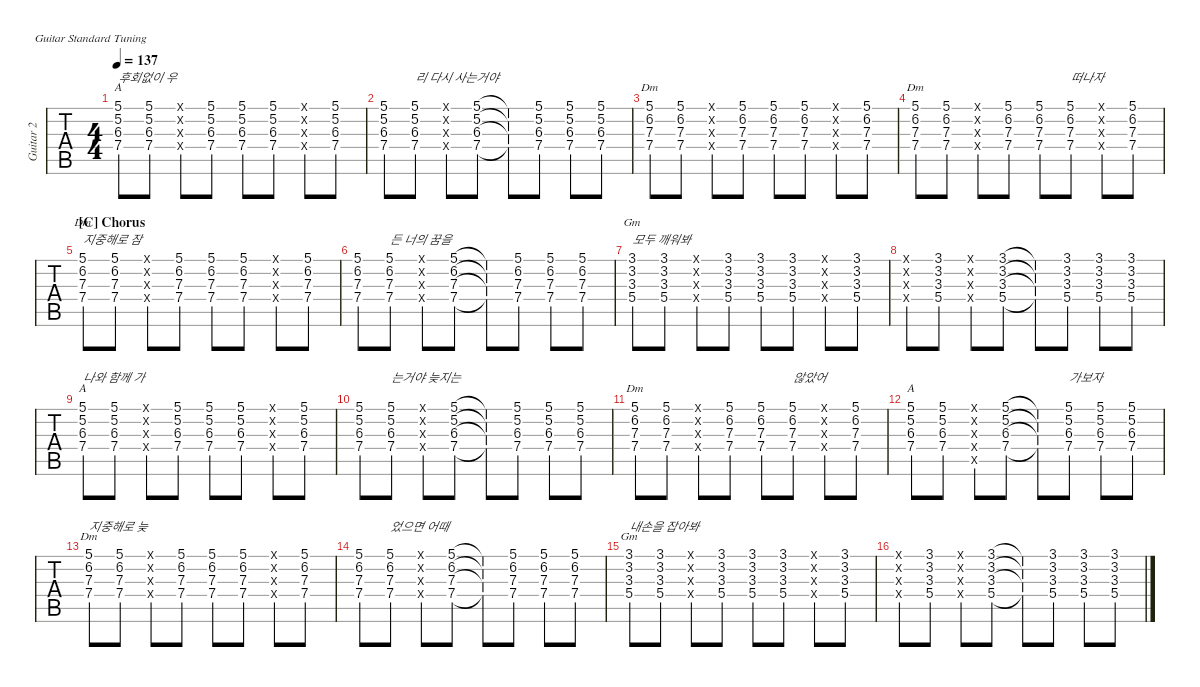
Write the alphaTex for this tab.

\defaultSystemsLayout 4
\hideDynamics
\bracketExtendMode nobrackets
\track ("Guitar2" "Guitar 2") {defaultSystemsLayout 4 instrument electricguitarclean}
\staff {tabs}
\tuning (E4 B3 G3 D3 A2 E2)
\chord ("Dm" 5 6 7 7 x x) {firstfret 5 showdiagram false showfingering false}
\chord ("A" 5 5 7 7 x x) {firstfret 5 showdiagram false showfingering false barre 5}
\chord ("Gm" 3 3 3 5 x x) {showdiagram false showfingering false barre (3 3)}
\chord ("A" 5 5 6 7 x x) {firstfret 5 showdiagram false showfingering false barre 5}
\ts (4 4)
\tempo 137
\clef g2
\ks f
(5.2{acc forcenatural} 7.4{acc forcenatural} 6.3{acc b} 5.1{acc forcenatural}).8{ch "A" txt "후회없이 우" dy mf} (5.2{acc forcenatural} 7.4{acc forcenatural} 6.3{acc b} 5.1{acc forcenatural}).8 (2.4{x acc forcenatural} 0.3{x acc forcenatural} 2.2{x acc b} 0.1{x acc forcenatural}).8 (5.2{acc forcenatural} 7.4{acc forcenatural} 6.3{acc b} 5.1{acc forcenatural}).8 (5.2{acc forcenatural} 7.4{acc forcenatural} 6.3{acc b} 5.1{acc forcenatural}).8 (5.2{acc forcenatural} 7.4{acc forcenatural} 6.3{acc b} 5.1{acc forcenatural}).8 (2.4{x acc forcenatural} 0.3{x acc forcenatural} 2.2{x acc b} 0.1{x acc forcenatural}).8 (5.2{acc forcenatural} 7.4{acc forcenatural} 6.3{acc b} 5.1{acc forcenatural}).8 |
(5.2{acc forcenatural} 7.4{acc forcenatural} 6.3{acc b} 5.1{acc forcenatural}).8 (5.2{acc forcenatural} 7.4{acc forcenatural} 6.3{acc b} 5.1{acc forcenatural}).8{txt "리 다시 사는거야"} (2.4{x acc forcenatural} 0.3{x acc forcenatural} 2.2{x acc b} 3.1{x acc forcenatural}).8 (5.2{acc forcenatural} 7.4{acc forcenatural} 6.3{acc b} 5.1{acc forcenatural}).8 (5.2{t acc forcenatural} 7.4{t acc forcenatural} 6.3{t acc b} 5.1{t acc forcenatural}).8 (5.2{acc forcenatural} 7.4{acc forcenatural} 6.3{acc b} 5.1{acc forcenatural}).8 (5.2{acc forcenatural} 7.4{acc forcenatural} 6.3{acc b} 5.1{acc forcenatural}).8 (5.2{acc forcenatural} 7.4{acc forcenatural} 6.3{acc b} 5.1{acc forcenatural}).8 |
(7.4{acc forcenatural} 7.3{acc forcenatural} 6.2{acc forcenatural} 5.1{acc forcenatural}).8{ch "Dm"} (7.4{acc forcenatural} 7.3{acc forcenatural} 6.2{acc forcenatural} 5.1{acc forcenatural}).8 (0.4{x acc forcenatural} 2.3{x acc forcenatural} 3.2{x acc forcenatural} 1.1{x acc forcenatural}).8 (7.4{acc forcenatural} 7.3{acc forcenatural} 6.2{acc forcenatural} 5.1{acc forcenatural}).8 (7.4{acc forcenatural} 7.3{acc forcenatural} 6.2{acc forcenatural} 5.1{acc forcenatural}).8 (7.4{acc forcenatural} 7.3{acc forcenatural} 6.2{acc forcenatural} 5.1{acc forcenatural}).8 (0.4{x acc forcenatural} 2.3{x acc forcenatural} 3.2{x acc forcenatural} 1.1{x acc forcenatural}).8 (7.4{acc forcenatural} 7.3{acc forcenatural} 6.2{acc forcenatural} 5.1{acc forcenatural}).8 |
(7.4{acc forcenatural} 7.3{acc forcenatural} 6.2{acc forcenatural} 5.1{acc forcenatural}).8{ch "Dm"} (7.4{acc forcenatural} 7.3{acc forcenatural} 6.2{acc forcenatural} 5.1{acc forcenatural}).8 (0.4{x acc forcenatural} 2.3{x acc forcenatural} 3.2{x acc forcenatural} 1.1{x acc forcenatural}).8 (7.4{acc forcenatural} 7.3{acc forcenatural} 6.2{acc forcenatural} 5.1{acc forcenatural}).8 (7.4{acc forcenatural} 7.3{acc forcenatural} 6.2{acc forcenatural} 5.1{acc forcenatural}).8 (7.4{acc forcenatural} 7.3{acc forcenatural} 6.2{acc forcenatural} 5.1{acc forcenatural}).8{txt "떠나자"} (0.4{x acc forcenatural} 2.3{x acc forcenatural} 3.2{x acc forcenatural} 1.1{x acc forcenatural}).8 (7.4{acc forcenatural} 7.3{acc forcenatural} 6.2{acc forcenatural} 5.1{acc forcenatural}).8 |
\section ("C" "Chorus")
(7.4{acc forcenatural} 7.3{acc forcenatural} 6.2{acc forcenatural} 5.1{acc forcenatural}).8{ch "Dm" txt "지중해로 잠"} (7.4{acc forcenatural} 7.3{acc forcenatural} 6.2{acc forcenatural} 5.1{acc forcenatural}).8 (0.4{x acc forcenatural} 2.3{x acc forcenatural} 3.2{x acc forcenatural} 1.1{x acc forcenatural}).8 (7.4{acc forcenatural} 7.3{acc forcenatural} 6.2{acc forcenatural} 5.1{acc forcenatural}).8 (7.4{acc forcenatural} 7.3{acc forcenatural} 6.2{acc forcenatural} 5.1{acc forcenatural}).8 (7.4{acc forcenatural} 7.3{acc forcenatural} 6.2{acc forcenatural} 5.1{acc forcenatural}).8 (0.4{x acc forcenatural} 2.3{x acc forcenatural} 3.2{x acc forcenatural} 1.1{x acc forcenatural}).8 (7.4{acc forcenatural} 7.3{acc forcenatural} 6.2{acc forcenatural} 5.1{acc forcenatural}).8 |
(7.4{acc forcenatural} 7.3{acc forcenatural} 6.2{acc forcenatural} 5.1{acc forcenatural}).8 (7.4{acc forcenatural} 7.3{acc forcenatural} 6.2{acc forcenatural} 5.1{acc forcenatural}).8{txt "든 너의 꿈을"} (0.4{x acc forcenatural} 2.3{x acc forcenatural} 3.2{x acc forcenatural} 1.1{x acc forcenatural}).8 (7.4{acc forcenatural} 7.3{acc forcenatural} 6.2{acc forcenatural} 5.1{acc forcenatural}).8 (7.4{t acc forcenatural} 7.3{t acc forcenatural} 6.2{t acc forcenatural} 5.1{t acc forcenatural}).8 (7.4{acc forcenatural} 7.3{acc forcenatural} 6.2{acc forcenatural} 5.1{acc forcenatural}).8 (7.4{acc forcenatural} 7.3{acc forcenatural} 6.2{acc forcenatural} 5.1{acc forcenatural}).8 (7.4{acc forcenatural} 7.3{acc forcenatural} 6.2{acc forcenatural} 5.1{acc forcenatural}).8 |
(5.4{acc forcenatural} 3.3{acc b} 3.2{acc forcenatural} 3.1{acc forcenatural}).8{ch "Gm" txt "모두 깨워봐"} (5.4{acc forcenatural} 3.3{acc b} 3.2{acc forcenatural} 3.1{acc forcenatural}).8 (5.4{x acc forcenatural} 4.3{x acc forcenatural} 3.2{x acc forcenatural} 3.1{x acc forcenatural}).8 (5.4{acc forcenatural} 3.3{acc b} 3.2{acc forcenatural} 3.1{acc forcenatural}).8 (5.4{acc forcenatural} 3.3{acc b} 3.2{acc forcenatural} 3.1{acc forcenatural}).8 (5.4{acc forcenatural} 3.3{acc b} 3.2{acc forcenatural} 3.1{acc forcenatural}).8 (5.4{x acc forcenatural} 4.3{x acc forcenatural} 3.2{x acc forcenatural} 3.1{x acc forcenatural}).8 (5.4{acc forcenatural} 3.3{acc b} 3.2{acc forcenatural} 3.1{acc forcenatural}).8 |
(5.4{x acc forcenatural} 4.3{x acc forcenatural} 3.2{x acc forcenatural} 3.1{x acc forcenatural}).8 (5.4{acc forcenatural} 3.3{acc b} 3.2{acc forcenatural} 3.1{acc forcenatural}).8 (5.4{x acc forcenatural} 4.3{x acc forcenatural} 3.2{x acc forcenatural} 3.1{x acc forcenatural}).8 (5.4{acc forcenatural} 3.3{acc b} 3.2{acc forcenatural} 3.1{acc forcenatural}).8 (5.4{t acc forcenatural} 3.3{t acc b} 3.2{t acc forcenatural} 3.1{t acc forcenatural}).8 (5.4{acc forcenatural} 3.3{acc b} 3.2{acc forcenatural} 3.1{acc forcenatural}).8 (5.4{acc forcenatural} 3.3{acc b} 3.2{acc forcenatural} 3.1{acc forcenatural}).8 (5.4{acc forcenatural} 3.3{acc b} 3.2{acc forcenatural} 3.1{acc forcenatural}).8 |
(5.2{acc forcenatural} 7.4{acc forcenatural} 6.3{acc b} 5.1{acc forcenatural}).8{ch "A" txt "나와 함께 가"} (5.2{acc forcenatural} 7.4{acc forcenatural} 6.3{acc b} 5.1{acc forcenatural}).8 (2.4{x acc forcenatural} 0.3{x acc forcenatural} 2.2{x acc b} 0.1{x acc forcenatural}).8 (5.2{acc forcenatural} 7.4{acc forcenatural} 6.3{acc b} 5.1{acc forcenatural}).8 (5.2{acc forcenatural} 7.4{acc forcenatural} 6.3{acc b} 5.1{acc forcenatural}).8 (5.2{acc forcenatural} 7.4{acc forcenatural} 6.3{acc b} 5.1{acc forcenatural}).8 (2.4{x acc forcenatural} 0.3{x acc forcenatural} 2.2{x acc b} 0.1{x acc forcenatural}).8 (5.2{acc forcenatural} 7.4{acc forcenatural} 6.3{acc b} 5.1{acc forcenatural}).8 |
(5.2{acc forcenatural} 7.4{acc forcenatural} 6.3{acc b} 5.1{acc forcenatural}).8 (5.2{acc forcenatural} 7.4{acc forcenatural} 6.3{acc b} 5.1{acc forcenatural}).8{txt "는거야 늦지는"} (2.4{x acc forcenatural} 0.3{x acc forcenatural} 2.2{x acc b} 3.1{x acc forcenatural}).8 (5.2{acc forcenatural} 7.4{acc forcenatural} 6.3{acc b} 5.1{acc forcenatural}).8 (5.2{t acc forcenatural} 7.4{t acc forcenatural} 6.3{t acc b} 5.1{t acc forcenatural}).8 (5.2{acc forcenatural} 7.4{acc forcenatural} 6.3{acc b} 5.1{acc forcenatural}).8 (5.2{acc forcenatural} 7.4{acc forcenatural} 6.3{acc b} 5.1{acc forcenatural}).8 (5.2{acc forcenatural} 7.4{acc forcenatural} 6.3{acc b} 5.1{acc forcenatural}).8 |
(7.4{acc forcenatural} 7.3{acc forcenatural} 6.2{acc forcenatural} 5.1{acc forcenatural}).8{ch "Dm"} (7.4{acc forcenatural} 7.3{acc forcenatural} 6.2{acc forcenatural} 5.1{acc forcenatural}).8 (0.4{x acc forcenatural} 2.3{x acc forcenatural} 3.2{x acc forcenatural} 1.1{x acc forcenatural}).8 (7.4{acc forcenatural} 7.3{acc forcenatural} 6.2{acc forcenatural} 5.1{acc forcenatural}).8 (7.4{acc forcenatural} 7.3{acc forcenatural} 6.2{acc forcenatural} 5.1{acc forcenatural}).8 (7.4{acc forcenatural} 7.3{acc forcenatural} 6.2{acc forcenatural} 5.1{acc forcenatural}).8{txt "않았어"} (0.4{x acc forcenatural} 2.3{x acc forcenatural} 3.2{x acc forcenatural} 1.1{x acc forcenatural}).8 (7.4{acc forcenatural} 7.3{acc forcenatural} 6.2{acc forcenatural} 5.1{acc forcenatural}).8 |
(7.4{acc forcenatural} 6.3{acc b} 5.2{acc forcenatural} 5.1{acc forcenatural}).8{ch "A"} (7.4{acc forcenatural} 6.3{acc b} 5.2{acc forcenatural} 5.1{acc forcenatural}).8 (0.5{x acc forcenatural} 2.4{x acc forcenatural} 2.3{x acc forcenatural} 3.2{x acc forcenatural} 0.1{x acc forcenatural}).8 (7.4{acc forcenatural} 6.3{acc b} 5.2{acc forcenatural} 5.1{acc forcenatural}).8 (7.4{t acc forcenatural} 6.3{t acc b} 5.2{t acc forcenatural} 5.1{t acc forcenatural}).8 (7.4{acc forcenatural} 6.3{acc b} 5.2{acc forcenatural} 5.1{acc forcenatural}).8{txt "가보자"} (7.4{acc forcenatural} 6.3{acc b} 5.2{acc forcenatural} 5.1{acc forcenatural}).8 (7.4{acc forcenatural} 6.3{acc b} 5.2{acc forcenatural} 5.1{acc forcenatural}).8 |
(7.4{acc forcenatural} 7.3{acc forcenatural} 6.2{acc forcenatural} 5.1{acc forcenatural}).8{ch "Dm" txt "지중해로 늦"} (7.4{acc forcenatural} 7.3{acc forcenatural} 6.2{acc forcenatural} 5.1{acc forcenatural}).8 (0.4{x acc forcenatural} 2.3{x acc forcenatural} 3.2{x acc forcenatural} 1.1{x acc forcenatural}).8 (7.4{acc forcenatural} 7.3{acc forcenatural} 6.2{acc forcenatural} 5.1{acc forcenatural}).8 (7.4{acc forcenatural} 7.3{acc forcenatural} 6.2{acc forcenatural} 5.1{acc forcenatural}).8 (7.4{acc forcenatural} 7.3{acc forcenatural} 6.2{acc forcenatural} 5.1{acc forcenatural}).8 (0.4{x acc forcenatural} 2.3{x acc forcenatural} 3.2{x acc forcenatural} 1.1{x acc forcenatural}).8 (7.4{acc forcenatural} 7.3{acc forcenatural} 6.2{acc forcenatural} 5.1{acc forcenatural}).8 |
(7.4{acc forcenatural} 7.3{acc forcenatural} 6.2{acc forcenatural} 5.1{acc forcenatural}).8 (7.4{acc forcenatural} 7.3{acc forcenatural} 6.2{acc forcenatural} 5.1{acc forcenatural}).8{txt "었으면 어때"} (0.4{x acc forcenatural} 2.3{x acc forcenatural} 3.2{x acc forcenatural} 1.1{x acc forcenatural}).8 (7.4{acc forcenatural} 7.3{acc forcenatural} 6.2{acc forcenatural} 5.1{acc forcenatural}).8 (7.4{t acc forcenatural} 7.3{t acc forcenatural} 6.2{t acc forcenatural} 5.1{t acc forcenatural}).8 (7.4{acc forcenatural} 7.3{acc forcenatural} 6.2{acc forcenatural} 5.1{acc forcenatural}).8 (7.4{acc forcenatural} 7.3{acc forcenatural} 6.2{acc forcenatural} 5.1{acc forcenatural}).8 (7.4{acc forcenatural} 7.3{acc forcenatural} 6.2{acc forcenatural} 5.1{acc forcenatural}).8 |
(5.4{acc forcenatural} 3.3{acc b} 3.2{acc forcenatural} 3.1{acc forcenatural}).8{ch "Gm" txt "내손을 잡아봐"} (5.4{acc forcenatural} 3.3{acc b} 3.2{acc forcenatural} 3.1{acc forcenatural}).8 (5.4{x acc forcenatural} 4.3{x acc forcenatural} 3.2{x acc forcenatural} 3.1{x acc forcenatural}).8 (5.4{acc forcenatural} 3.3{acc b} 3.2{acc forcenatural} 3.1{acc forcenatural}).8 (5.4{acc forcenatural} 3.3{acc b} 3.2{acc forcenatural} 3.1{acc forcenatural}).8 (5.4{acc forcenatural} 3.3{acc b} 3.2{acc forcenatural} 3.1{acc forcenatural}).8 (5.4{x acc forcenatural} 4.3{x acc forcenatural} 3.2{x acc forcenatural} 3.1{x acc forcenatural}).8 (5.4{acc forcenatural} 3.3{acc b} 3.2{acc forcenatural} 3.1{acc forcenatural}).8 |
(5.4{x acc forcenatural} 4.3{x acc forcenatural} 3.2{x acc forcenatural} 3.1{x acc forcenatural}).8 (5.4{acc forcenatural} 3.3{acc b} 3.2{acc forcenatural} 3.1{acc forcenatural}).8 (5.4{x acc forcenatural} 4.3{x acc forcenatural} 3.2{x acc forcenatural} 3.1{x acc forcenatural}).8 (5.4{acc forcenatural} 3.3{acc b} 3.2{acc forcenatural} 3.1{acc forcenatural}).8 (5.4{t acc forcenatural} 3.3{t acc b} 3.2{t acc forcenatural} 3.1{t acc forcenatural}).8 (5.4{acc forcenatural} 3.3{acc b} 3.2{acc forcenatural} 3.1{acc forcenatural}).8 (5.4{acc forcenatural} 3.3{acc b} 3.2{acc forcenatural} 3.1{acc forcenatural}).8 (5.4{acc forcenatural} 3.3{acc b} 3.2{acc forcenatural} 3.1{acc forcenatural}).8
